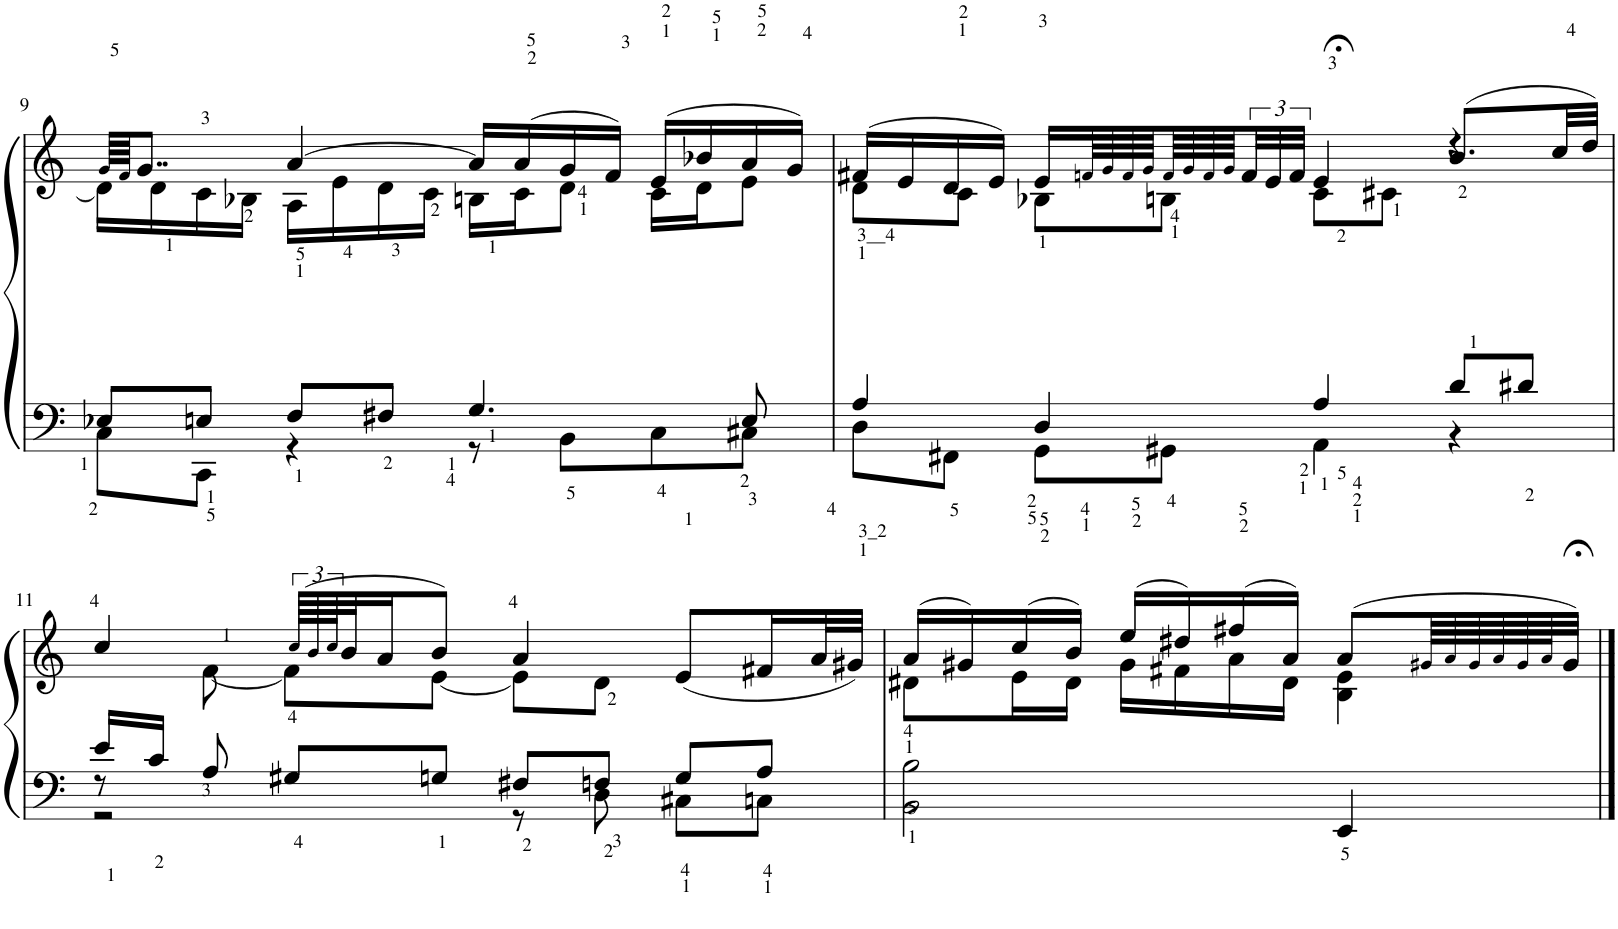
**kern	**kern
*part1	*part1
*staff2	*staff1
*I"Piano	*
*I'Pno.	*
!!LO:PB:g=z
*clefF4	*clefG2
*k[]	*k[]
*M4/4	*M4/4
*met(c)	*met(c)
=9	=9
*^	*^
8E-X/L	8C\L	64g!/LLLL	16d\LL]
.	.	64f!/JJJ	.
.	.	8..g/J	.
.	.	.	16d\
8En/J	8CC\J	.	16c\
.	.	.	16B-X\JJ
8F</L	4r	[4a/	16A\LL
.	.	.	16e\
8F#X/J	.	.	16d\
.	.	.	16c\JJ
4.G</	8r	16a/LL]	16Bn\LL
.	.	(16a/	16c\J
.	8BB\L	16g/	8d\J
.	.	16f/JJ)	.
.	8C\	(16e/LL	16c\LL
.	.	16b-X/	16d\J
8E/	8C#X\J	16a/	8e\J
.	.	16g/JJ)	.
=10	=10	=10	=10
*	*^	*	*
2.ryy	4A/	8D\L	(16f#X/LL	8d\L
.	.	.	16e/	.
.	.	8FF#X\J	16d/	8c\J
.	.	.	16e/JJ)	.
.	4D/	8GG\L	16e/LL	8B-X\L
.	.	.	64fn!/LL	.
.	.	.	64g!/	.
.	.	.	64f!/	.
.	.	.	64g!/JJJ	.
.	.	8GG#X\J	64f!/LLL	8Bn\J
.	.	.	64g!/	.
.	.	.	64f!/	.
.	.	.	64g!/JJJ	.
.	.	.	48f/LL	.
.	.	.	48e/	.
.	.	.	48f/JJJ	.
.	4A/	4AA\	4e;</	8c\L
.	.	.	.	8c#X\J
8d/L	4r	4r	(8.b</L	4ryy
8d#X</J	.	.	.	.
.	.	.	32cc/LL	.
.	.	.	32dd/JJJ)	.
!!LO:LB:g=z	!!
=11	=11	=11	=11	=11
16e</LL	8r	2r	4cc/	8ryy
16c</JJ	.	.	.	.
2..ryy	8A</	.	.	[8f\
.	8G#X</L	.	(96cc!/LLLL	8f\L]
.	.	.	96b!/	.
.	.	.	96cc!/J	.
.	.	.	32b/J	.
.	.	.	16a/J	.
.	8Gn</J	.	8b/J)	[8e\J
.	8F#X</L	8r	4a/	8e\L]
.	8Fn</J	8D\	.	8d\J
.	8G/L	8C#X\L	(8e/L	4ryy
.	8A/J	8Cn\J	16f#X/L	.
.	.	.	32a/L	.
.	.	.	32g#X/JJJ)	.
*v	*v	*v	*	*
=12	=12	=12
2BB\ 2B\	(16a/LL	8d#X\L
.	16g#X/)	.
.	(16cc/	16e\L
.	16b/JJ)	16d#\JJ
.	(16ee/LL	16g#\LL
.	16dd#X/)	16f#X\
.	(16ff#X/	16a\
.	16a/JJ)	16d#\JJ
4EE/	(8a/L	4B\ 4e\
.	64g#X!/LLL	.
.	64a!/	.
.	64g#!/	.
.	64a!/	.
.	64g#!/	.
.	64a!/J	.
.	32g#;</JJJ)	.
*	*v	*v
==	==
*-	*-
